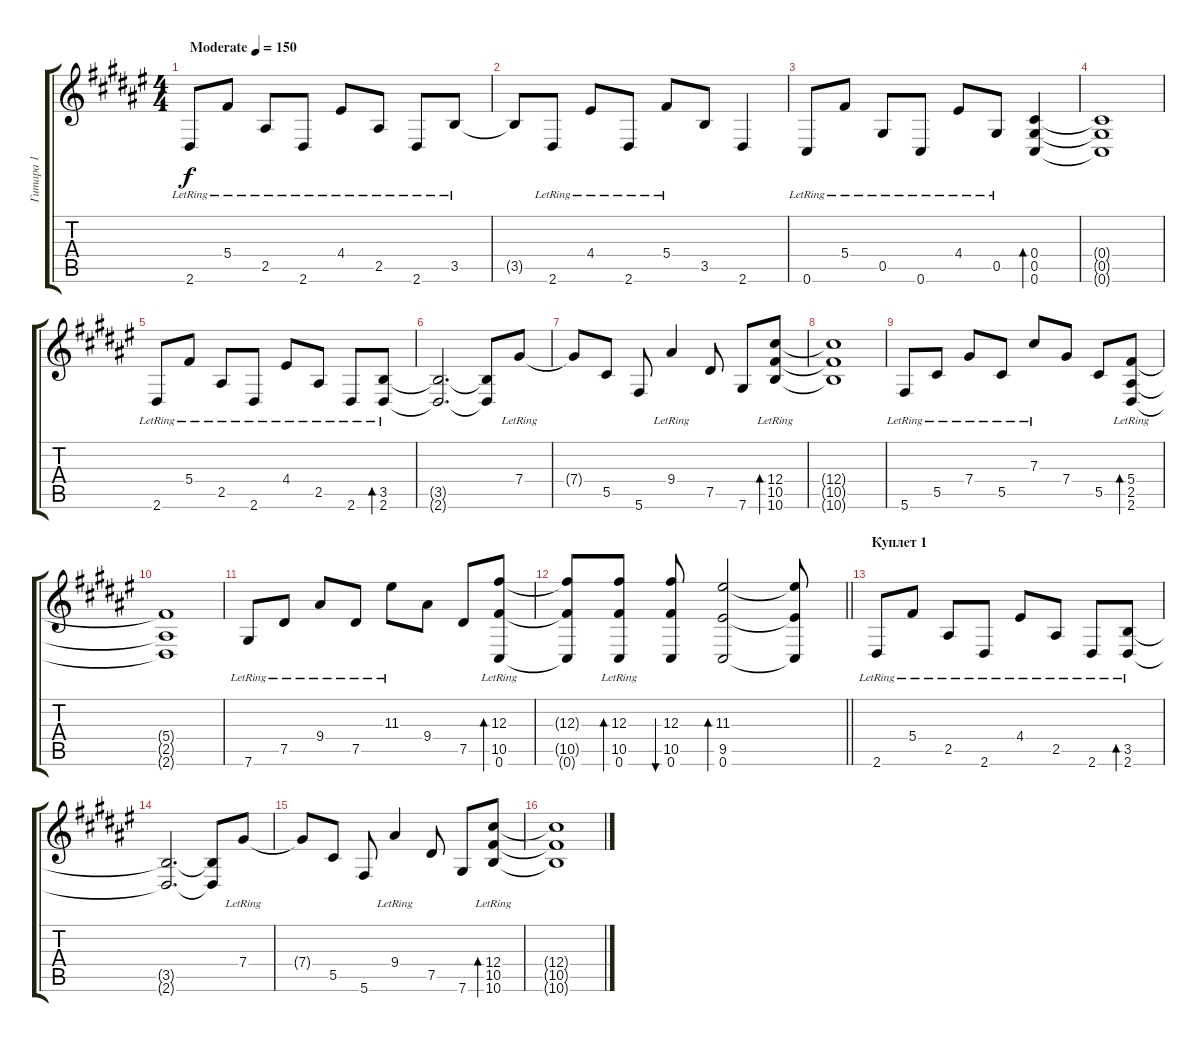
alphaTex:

\track ("Гитара 1" "Гитара 1") {instrument acousticguitarsteel}
\staff {score tabs}
\tuning (Eb4 Bb3 Gb3 Db3 Ab2 Db2) {hide}
\ts (4 4)
\tempo (150 "Moderate")
\clef g2
\ks d#minor
2.6{lr}.8{dy f instrument acousticguitarsteel} 5.4{lr}.8 2.5{lr}.8 2.6{lr}.8 4.4{lr}.8 2.5{lr}.8 2.6{lr}.8 3.5{lr}.8 |
3.5{t}.8 2.6{lr}.8 4.4{lr}.8 2.6{lr}.8 5.4{lr}.8 3.5.8 2.6.4 |
0.6{lr}.8 5.4{lr}.8 0.5{lr}.8 0.6{lr}.8 4.4{lr}.8 0.5{lr}.8 (0.4 0.5 0.6).4{bd 120} |
(0.4{t} 0.5{t} 0.6{t}).1 |
2.6{lr}.8 5.4{lr}.8 2.5{lr}.8 2.6{lr}.8 4.4{lr}.8 2.5{lr}.8 2.6{lr}.8 (3.5{lr} 2.6).8{bd 120} |
(3.5{t} 2.6{t}).2{d} (3.5{t} 2.6{t}).8 7.4{lr}.8 |
7.4{t}.8 5.5.8 5.6.8 9.4{lr}.4 7.5.8 7.6.8 (12.4{lr} 10.5 10.6).8{bd 120} |
(12.4{t} 10.5{t} 10.6{t}).1 |
5.6{lr}.8 5.5{lr}.8 7.4{lr}.8 5.5{lr}.8 7.3{lr}.8 7.4.8 5.5.8 (5.4{lr} 2.5 2.6).8{bd 120} |
(5.4{t} 2.5{t} 2.6{t}).1 |
7.6{lr}.8 7.5{lr}.8 9.4{lr}.8 7.5{lr}.8 11.3{lr}.8 9.4.8 7.5.8 (12.3{lr} 10.5{lr} 0.6{lr}).8{bd 120} |
\barLineRight lightlight
(12.3{t} 10.5{t} 0.6{t}).8 (12.3{lr} 10.5{lr} 0.6{lr}).8{bd 120} (12.3 10.5 0.6).8{bu 120} (11.3 9.5 0.6).2{bd 120} (11.3{t} 9.5{t} 0.6{t}).8 |
\section ("" "Куплет 1")
2.6{lr}.8 5.4{lr}.8 2.5{lr}.8 2.6{lr}.8 4.4{lr}.8 2.5{lr}.8 2.6{lr}.8 (3.5{lr} 2.6).8{bd 120} |
(3.5{t} 2.6{t}).2{d} (3.5{t} 2.6{t}).8 7.4{lr}.8 |
7.4{t}.8 5.5.8 5.6.8 9.4{lr}.4 7.5.8 7.6.8 (12.4{lr} 10.5 10.6).8{bd 120} |
(12.4{t} 10.5{t} 10.6{t}).1
